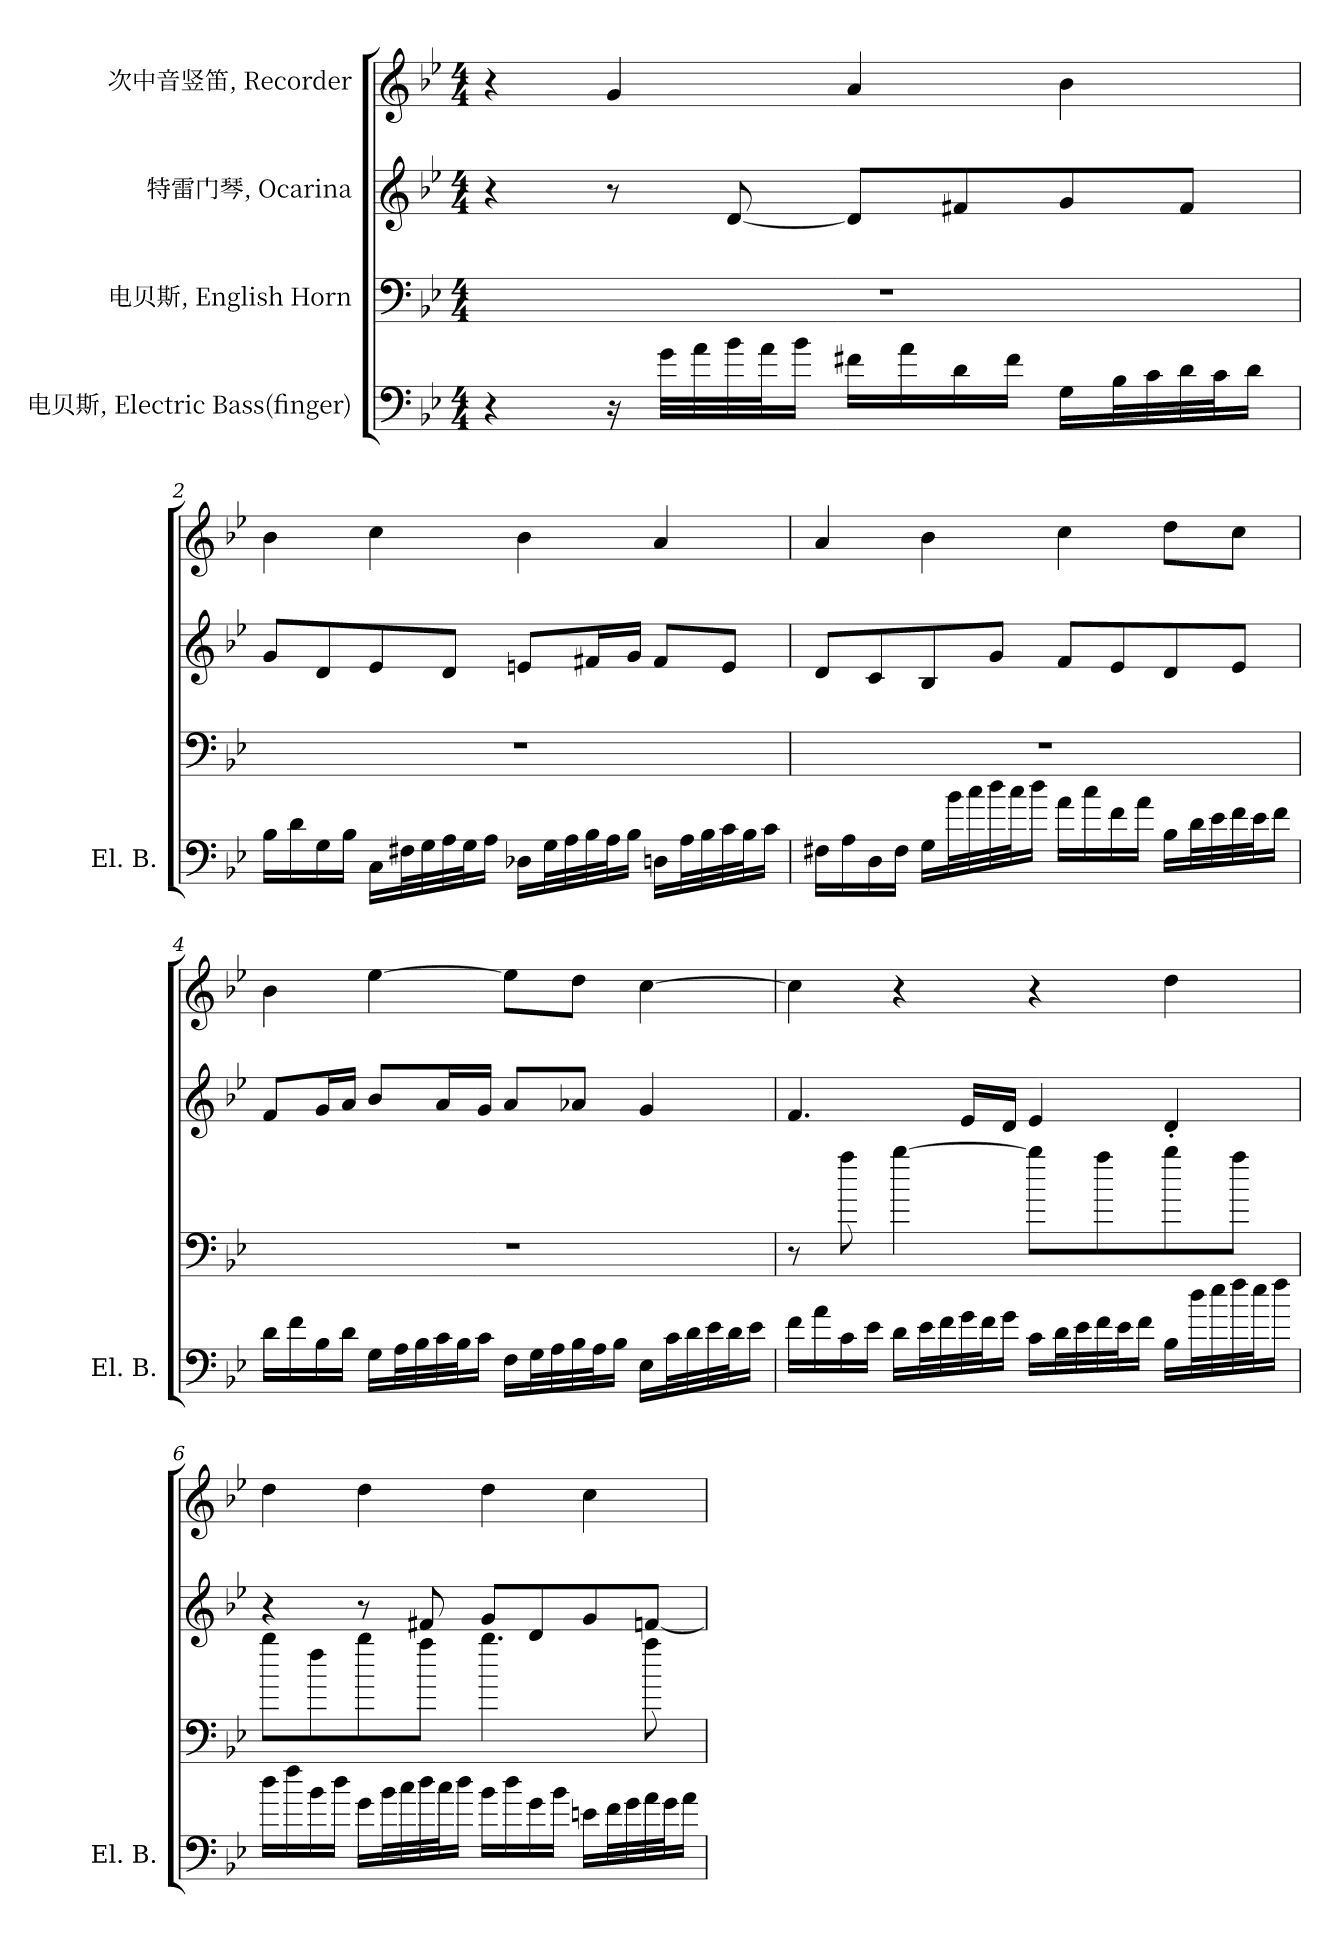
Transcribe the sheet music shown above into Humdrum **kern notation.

**kern	**kern	**kern	**kern
*part4	*part3	*part2	*part1
*staff4	*staff3	*staff2	*staff1
*I"电贝斯, Electric Bass(finger)	*I"电贝斯, English Horn	*I"特雷门琴, Ocarina	*I"次中音竖笛, Recorder
*I'El. B.	*	*	*
*clefF4	*clefF4	*clefG2	*clefG2
*ITrd7c12	*ITrd7c12	*	*
*k[b-e-]	*k[b-e-]	*k[b-e-]	*k[b-e-]
*M4/4	*M4/4	*M4/4	*M4/4
*MM65	*MM65	*MM65	*MM65
=1	=1	=1	=1
4r	1r	4r	4r
16r	.	8r	4g/
32G\LLL	.	.	.
32A\	.	.	.
32B-\	.	[8d/	.
32A\J	.	.	.
16B-\JJ	.	.	.
16F#X\LL	.	8d/L]	4a/
16A\	.	.	.
16D\	.	8f#X/	.
16F#\JJ	.	.	.
16GG\LL	.	8g/	4b-\
32BB-\L	.	.	.
32C\	.	.	.
32D\	.	8f#/J	.
32C\J	.	.	.
16D\JJ	.	.	.
!!LO:LB:g=z
=2	=2	=2	=2
16BB-\LL	1r	8g/L	4b-\
16D\	.	.	.
16GG\	.	8d/	.
16BB-\JJ	.	.	.
16CC\LL	.	8e-/	4cc\
32FF#X\L	.	.	.
32GG\	.	.	.
32AA\	.	8d/J	.
32GG\J	.	.	.
16AA\JJ	.	.	.
16DD-X\LL	.	8en/L	4b-\
32GG\L	.	.	.
32AA\	.	.	.
32BB-\	.	16f#X/L	.
32AA\J	.	.	.
16BB-\JJ	.	16g/JJ	.
16DDn\LL	.	8f#/L	4a/
32AA\L	.	.	.
32BB-\	.	.	.
32C\	.	8e/J	.
32BB-\J	.	.	.
16C\JJ	.	.	.
!!LO:LB:g=z
=3	=3	=3	=3
16FF#X\LL	1r	8d/L	4a/
16AA\	.	.	.
16DD\	.	8c/	.
16FF#\JJ	.	.	.
16GG\LL	.	8B-/	4b-\
32B-\L	.	.	.
32c\	.	.	.
32d\	.	8g/J	.
32c\J	.	.	.
16d\JJ	.	.	.
16A\LL	.	8f/L	4cc\
16c\	.	.	.
16F\	.	8e-/	.
16A\JJ	.	.	.
16BB-\LL	.	8d/	8dd\L
32D\L	.	.	.
32E-\	.	.	.
32F\	.	8e-/J	8cc\J
32E-\J	.	.	.
16F\JJ	.	.	.
!!LO:PB:g=z
=4	=4	=4	=4
16D\LL	1r	8f/L	4b-\
16F\	.	.	.
16BB-\	.	16g/L	.
16D\JJ	.	16a/JJ	.
16GG\LL	.	8b-/L	[4ee-\
32AA\L	.	.	.
32BB-\	.	.	.
32C\	.	16a/L	.
32BB-\J	.	.	.
16C\JJ	.	16g/JJ	.
16FF\LL	.	8a/L	8ee-\L]
32GG\L	.	.	.
32AA\	.	.	.
32BB-\	.	8a-X/J	8dd\J
32AA\J	.	.	.
16BB-\JJ	.	.	.
16EE-\LL	.	4g/	[4cc\
32C\L	.	.	.
32D\	.	.	.
32E-\	.	.	.
32D\J	.	.	.
16E-\JJ	.	.	.
!!LO:LB:g=z
=5	=5	=5	=5
16F\LL	8r	4.f/	4cc\]
16A\	.	.	.
16C\	8a\	.	.
16E-\JJ	.	.	.
16D\LL	[4b-\	.	4r
32E-\L	.	.	.
32F\	.	.	.
32G\	.	16e-/LL	.
32F\J	.	.	.
16G\JJ	.	16d/JJ	.
16C\LL	8b-\L]	4e-/	4r
32D\L	.	.	.
32E-\	.	.	.
32F\	8a\	.	.
32E-\J	.	.	.
16F\JJ	.	.	.
16BB-\LL	8b-\	4d'/	4dd\
32d\L	.	.	.
32e-\	.	.	.
32f\	8a\J	.	.
32e-\J	.	.	.
16f\JJ	.	.	.
!!LO:LB:g=z
=6	=6	=6	=6
16d\LL	8b-\L	4r	4dd\
16f\	.	.	.
16B-\	8f\	.	.
16d\JJ	.	.	.
16G\LL	8b-\	8r	4dd\
32B-\L	.	.	.
32c\	.	.	.
32d\	8a\J	8f#X/	.
32c\J	.	.	.
16d\JJ	.	.	.
16B-\LL	4.b-\	8g/L	4dd\
16d\	.	.	.
16G\	.	8d/	.
16B-\JJ	.	.	.
16En\LL	.	8g/	4cc\
32F\L	.	.	.
32G\	.	.	.
32A\	8a\	[8fn/J	.
32G\J	.	.	.
16A\JJ	.	.	.
=	=	=	=
*-	*-	*-	*-
